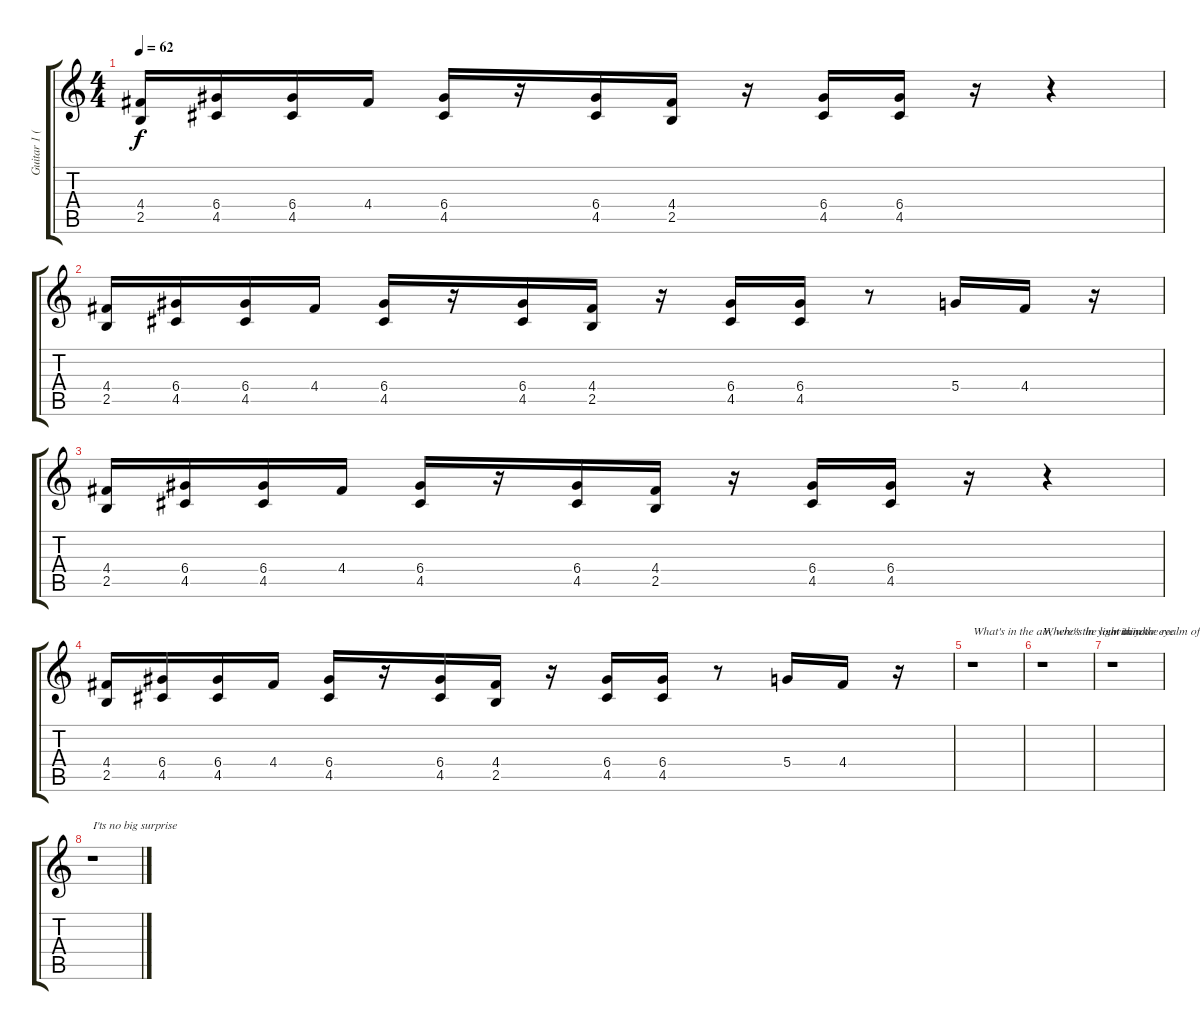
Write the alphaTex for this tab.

\track ("Guitar 1 (General Idea)" "Guitar 1 (") {instrument distortionguitar}
\staff {score tabs}
\tuning (E4 B3 G3 D3 A2 E2) {hide}
\ts (4 4)
\tempo 62
\clef g2
\ks c
(4.4 2.5).16{dy f} (6.4 4.5).16 (6.4 4.5).16 4.4.16 (6.4 4.5).16 r.16 (6.4 4.5).16 (4.4 2.5).16 r.16 (6.4 4.5).16 (6.4 4.5).16 r.16 r.4 |
(4.4 2.5).16 (6.4 4.5).16 (6.4 4.5).16 4.4.16 (6.4 4.5).16 r.16 (6.4 4.5).16 (4.4 2.5).16 r.16 (6.4 4.5).16 (6.4 4.5).16 r.8 5.4.16 4.4.16 r.16 |
(4.4 2.5).16 (6.4 4.5).16 (6.4 4.5).16 4.4.16 (6.4 4.5).16 r.16 (6.4 4.5).16 (4.4 2.5).16 r.16 (6.4 4.5).16 (6.4 4.5).16 r.16 r.4 |
(4.4 2.5).16 (6.4 4.5).16 (6.4 4.5).16 4.4.16 (6.4 4.5).16 r.16 (6.4 4.5).16 (4.4 2.5).16 r.16 (6.4 4.5).16 (6.4 4.5).16 r.8 5.4.16 4.4.16 r.16 |
r.1{txt "What's in the air, who's in your mind"} |
r.1{txt "Where's the light in your eye"} |
r.1{txt "within the realm of the possible"} |
r.1{txt "I'ts no big surprise"}
